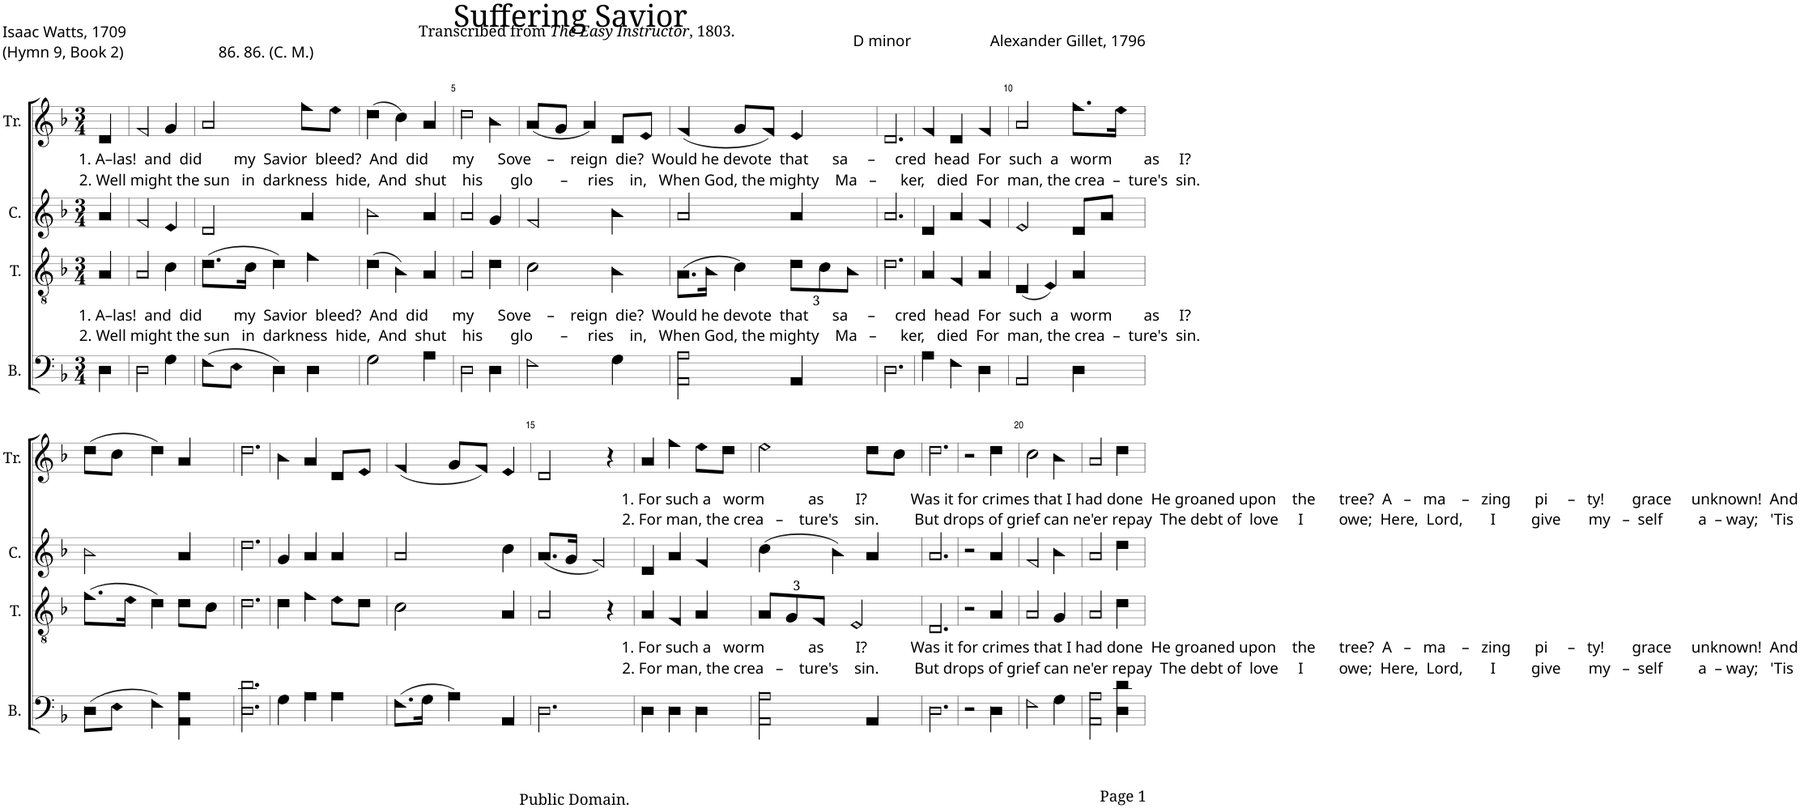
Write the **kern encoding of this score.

**kern	**kern	**kern	**kern
*part4	*part3	*part2	*part1
*staff4	*staff3	*staff2	*staff1
*I"B.	*I"T.	*I"C.	*I"Tr.
*I'B.	*I'T.	*I'C.	*I'Tr.
*clefF4	*clefGv2	*clefG2	*clefG2
*k[b-]	*k[b-]	*k[b-]	*k[b-]
*M3/4	*M3/4	*M3/4	*M3/4
=1	=1	=1	=1
!	!	!	!LO:TX:b:t=1. A–las!  and  did        my  Savior  bleed?  And  did      my      Sove    –    reign  die?  Would he devote  that      sa     –     cred  head  For  such  a   worm        as     I?
!	!	!	!LO:TX:b:t=2. Well might the sun   in  darkness  hide,  And  shut    his       glo       –     ries    in,   When God, the mighty    Ma   –      ker,   died  For  man, the crea  –  ture's  sin.
!	!LO:TX:b:t=1. A–las!  and  did        my  Savior  bleed?  And  did      my      Sove    –    reign  die?  Would he devote  that      sa     –     cred  head  For  such  a   worm        as     I?	!	!
!	!LO:TX:b:t=2. Well might the sun   in  darkness  hide,  And  shut    his       glo       –     ries    in,   When God, the mighty    Ma   –      ker,   died  For  man, the crea  –  ture's  sin.	!	!
4D!\	4A!/	4a!/	4d!/
=2	=2	=2	=2
2D!\	2A!/	2f!/	2f!/
4G!\	4c!\	4e!/	4g!/
=3	=3	=3	=3
(8F!\L	(8.d!\L	2d!/	2a!/
8E!\J	.	.	.
.	16c!\Jk	.	.
4D!\)	4d!\)	.	.
4D!\	4f!\	4a!/	8ff!\L
.	.	.	8ee!\J
=4	=4	=4	=4
2G!\	(4d!\	2b-!\	(4dd!\
.	4B-!\)	.	4cc!\)
4A!\	4A!/	4a!/	4a!/
=5	=5	=5	=5
2D!\	2A!/	2a!/	2dd!\
4D!\	4d!\	4g!/	4b-!\
=6	=6	=6	=6
2F!\	2c!\	2f!/	(8a!/L
.	.	.	8g!/J
.	.	.	4a!/)
4G!\	4B-!\	4b-!\	8d!/L
.	.	.	8e!/J
=7	=7	=7	=7
2AA!\ 2A!\	(8.A!\L	2a!/	(4f!/
.	16B-!\Jk	.	.
.	4c!\)	.	8g!/L
.	.	.	8f!/J)
*	*Xbrackettup	*	*
4AA!/	12d!\L	4a!/	4e!/
.	12c!\	.	.
.	12B-!\J	.	.
=8	=8	=8	=8
2.D!\	2.d!\	2.a!/	2.d!/
=9	=9	=9	=9
4A!\	4A!/	4d!/	4f!/
4F!\	4F!/	4a!/	4d!/
4D!\	4A!/	4f!/	4f!/
=10	=10	=10	=10
2AA!/	(4D!/	2e!/	2a!/
.	4E!/)	.	.
4D!\	4A!/	8d!/L	8.ff!\L
.	.	8a!/J	.
.	.	.	16ee!\Jk
!!LO:LB:g=z
=11	=11	=11	=11
(8D!\L	(8.f!\L	2b-!\	(8dd!\L
8E!\J	.	.	8cc!\J
.	16e!\Jk	.	.
4F!\)	4d!\)	.	4dd!\)
4AA!\ 4A!\	8d!\L	4a!/	4a!/
.	8c!\J	.	.
=12	=12	=12	=12
2.D!\ 2.d!\	2.d!\	2.dd!\	2.dd!\
=13	=13	=13	=13
4G!\	4d!\	4g!/	4b-!\
4A!\	4f!\	4a!/	4a!/
4A!\	8e!\L	4a!/	8d!/L
.	8d!\J	.	8e!/J
=14	=14	=14	=14
(8.F!\L	2c!\	2a!/	(4f!/
16G!\Jk	.	.	.
4A!\)	.	.	8g!/L
.	.	.	8f!/J)
4AA!/	4A!/	4cc!\	4e!/
=15	=15	=15	=15
2.D!\	2A!/	(8.a!/L	2d!/
.	.	16g!/Jk	.
.	.	2f!/)	.
.	4r	.	4r
=16	=16	=16	=16
!	!	!	!LO:TX:b:t=1. For such a   worm           as        I?           Was it for crimes that I had done  He groaned upon    the      tree?  A   –   ma    –   zing      pi     –   ty!       grace     unknown!  And
!	!	!	!LO:TX:b:t=2. For man, the crea   –    ture's    sin.         But drops of grief can ne'er repay  The debt of  love     I         owe;  Here,  Lord,       I         give       my   –  self         a  – way;   'Tis
!	!LO:TX:b:t=1. For such a   worm           as        I?           Was it for crimes that I had done  He groaned upon    the      tree?  A   –   ma    –   zing      pi     –   ty!       grace     unknown!  And	!	!
!	!LO:TX:b:t=2. For man, the crea   –    ture's    sin.         But drops of grief can ne'er repay  The debt of  love     I         owe;  Here,  Lord,       I         give       my   –  self         a  – way;   'Tis	!	!
4D!\	4A!/	4d!/	4a!/
4D!\	4F!/	4a!/	4ff!\
4D!\	4A!/	4f!/	8ee!\L
.	.	.	8dd!\J
=17	=17	=17	=17
2AA!\ 2A!\	12A!/L	(4cc!\	2ee!\
.	12G!/	.	.
.	12F!/J	.	.
.	2E!/	4b-!\)	.
4AA!/	.	4a!/	8dd!\L
.	.	.	8cc!\J
=18	=18	=18	=18
2.D!\	2.D!/	2.a!/	2.dd!\
=19	=19	=19	=19
2r	2r	2r	2r
4D!\	4A!/	4a!/	4dd!\
=20	=20	=20	=20
2F!\	2A!/	2f!/	2cc!\
4G!\	4G!/	4b-!\	4b-!\
=21	=21	=21	=21
2AA!\ 2A!\	2A!/	2a!/	2a!/
4D!\ 4d!\	4d!\	4dd!\	4dd!\
=	=	=	=
*-	*-	*-	*-
